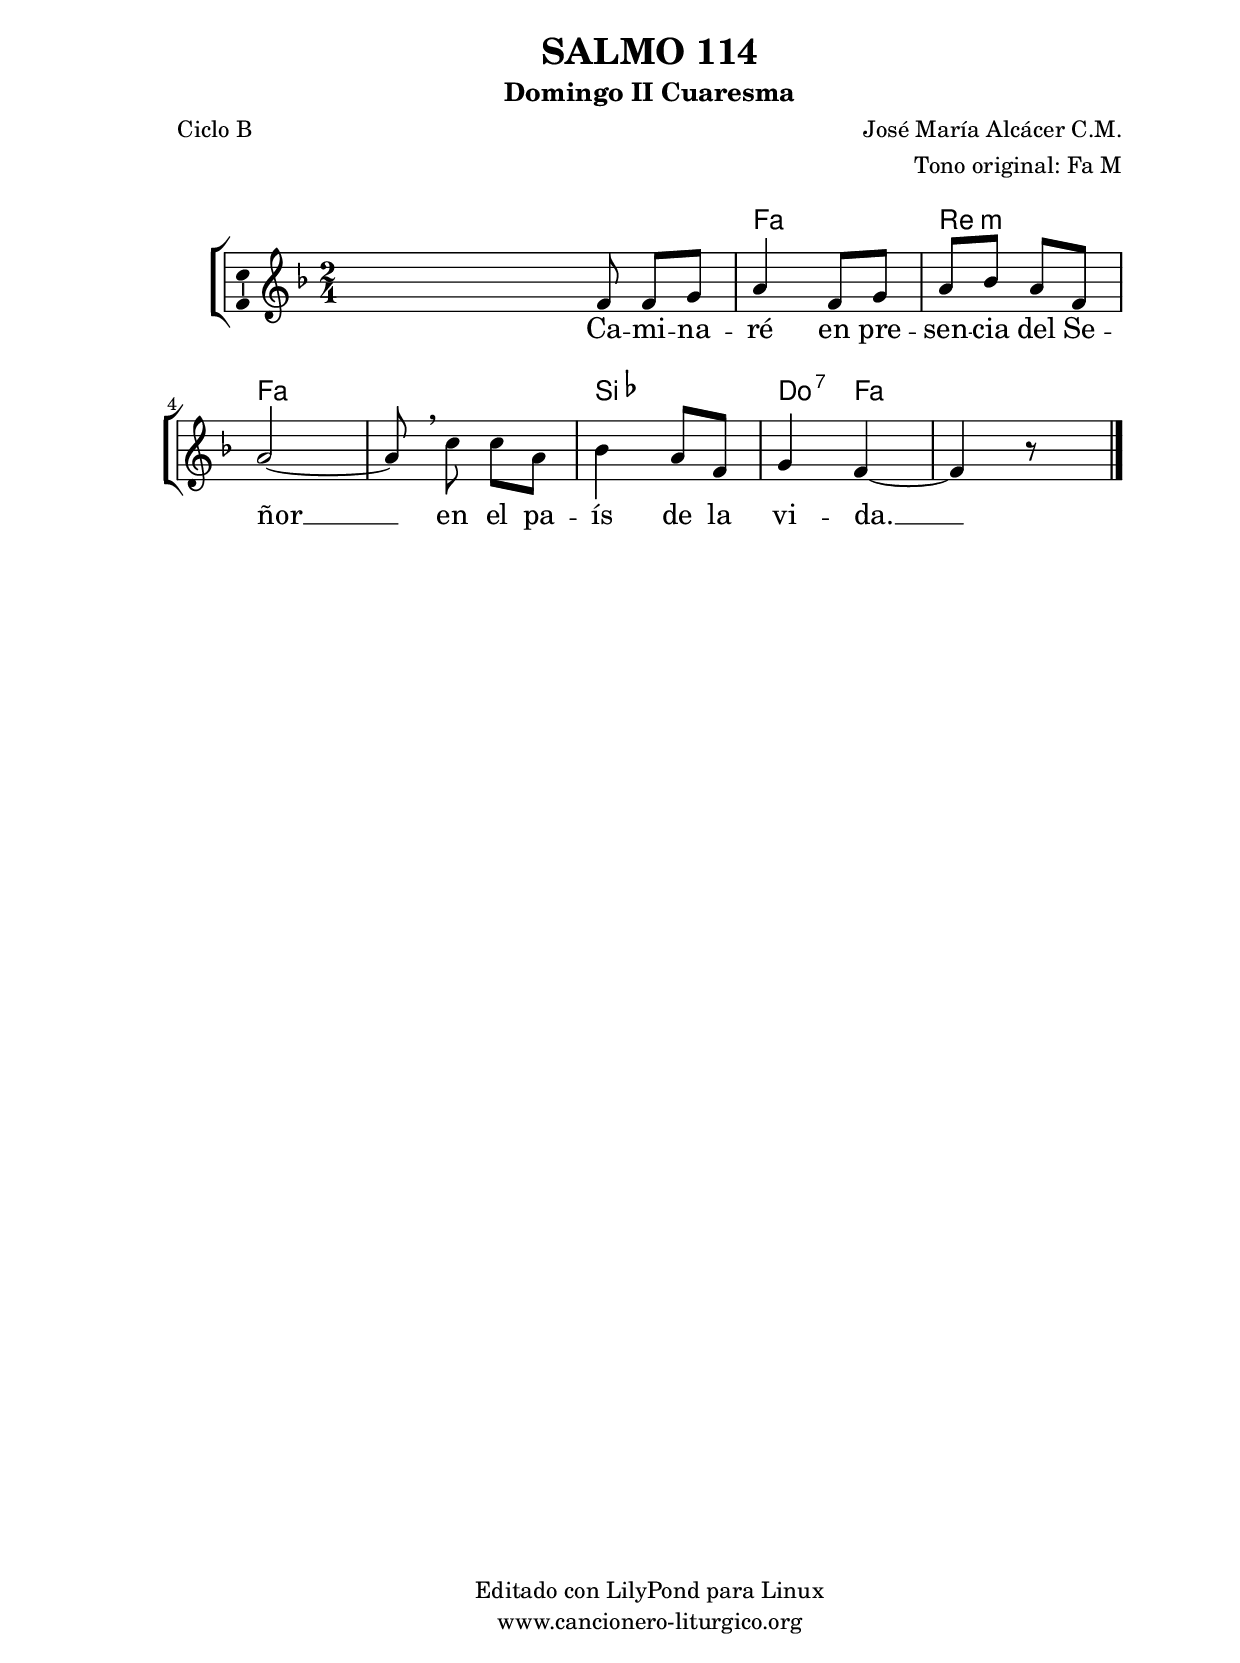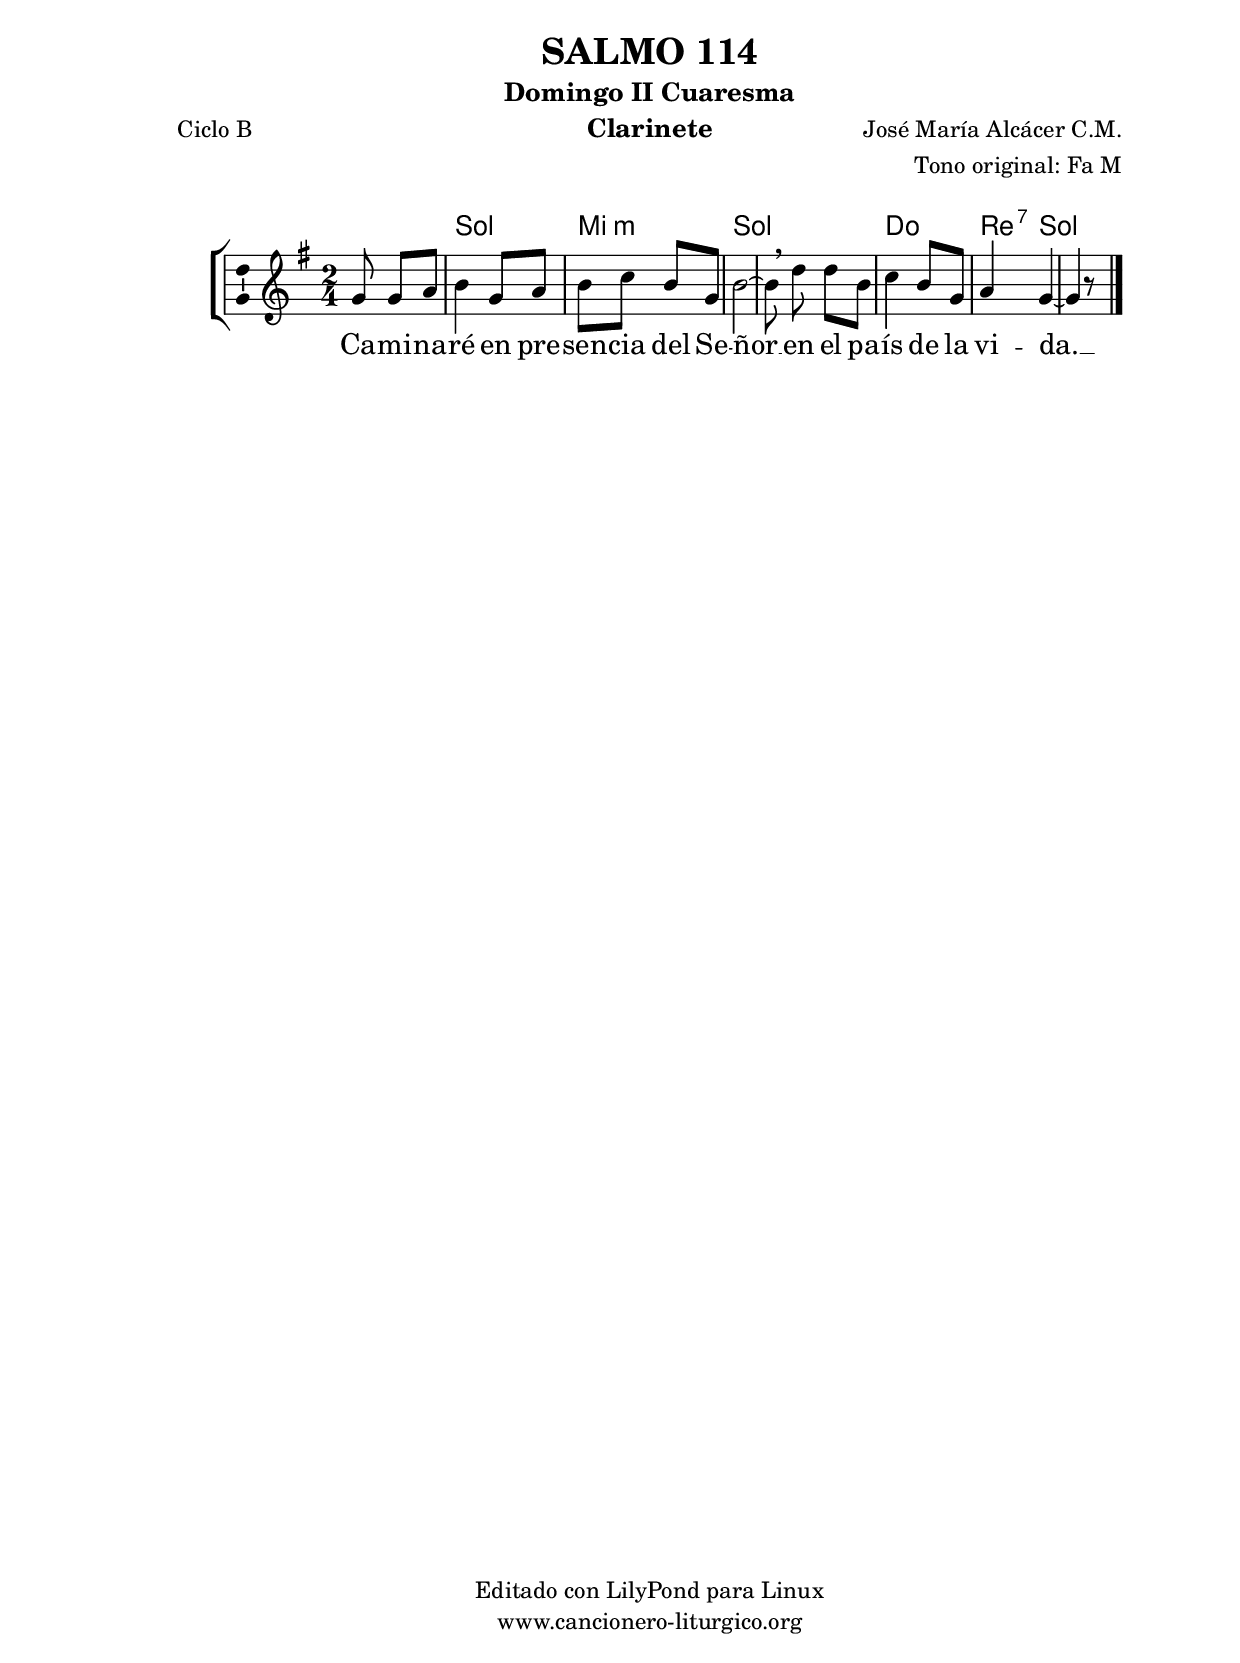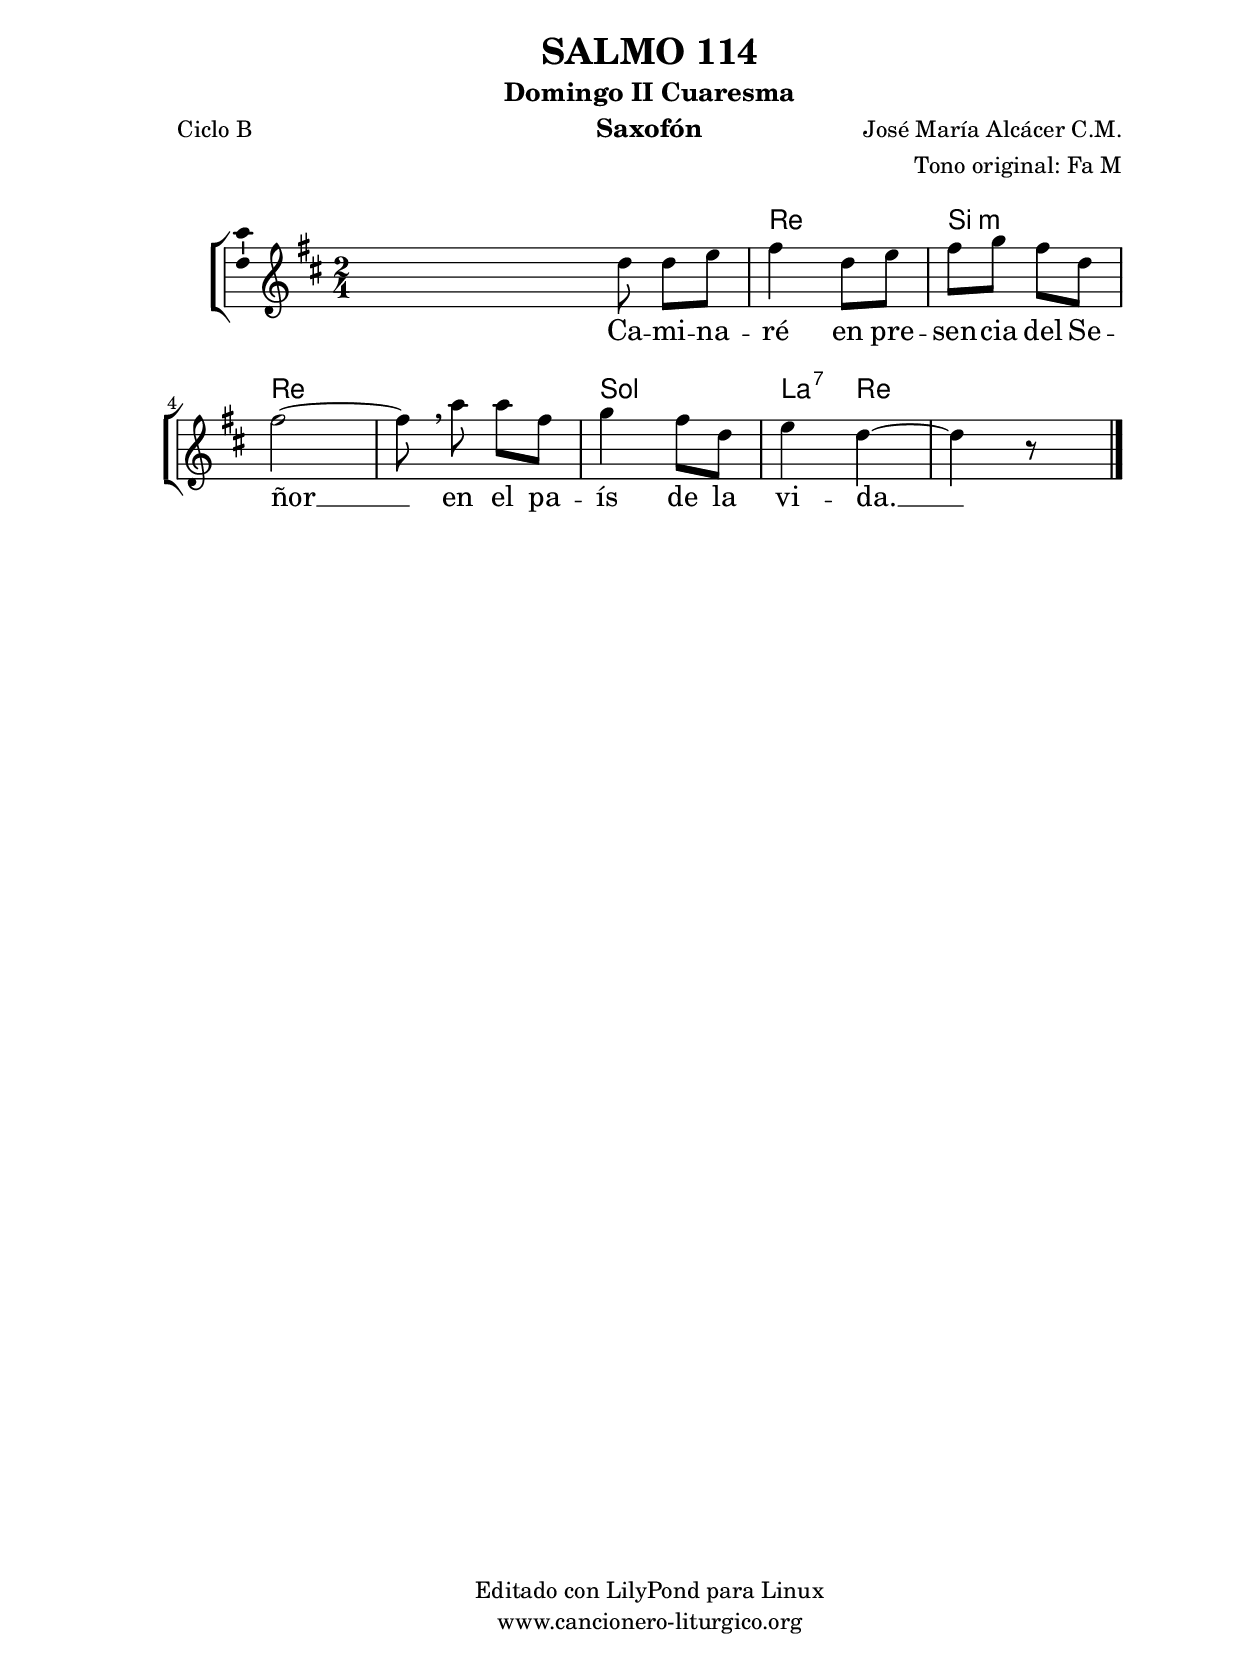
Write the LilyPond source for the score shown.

%
%para convertir .midi en .wav:
%timidity filename.midi -Ow -o finename.wav
%
%
%Para convertir de .wav a .mp3:
%lame -h -m j filename.wav
%
%
%para escuchar el midi:
%timidity nombrefichero.midi
%


%versión de lilypond para la que se ha escrito esta partitura:
\version "2.16.0"

	%Tamaño papel
	#(set-default-paper-size "a4")
	%Tamaño partitura
	#(set-global-staff-size 20)
	%No responde al pulsar sobre una nota
	#(ly:set-option 'point-and-click #f)

%parámetros del encabezamiento:
\header {
	title = "SALMO 114"
	subtitle = "Domingo II Cuaresma"
	composer = "José María Alcácer C.M."
	poet = "Ciclo B"
	meter = ""
	arranger = "Tono original: Fa M"
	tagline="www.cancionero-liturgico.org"
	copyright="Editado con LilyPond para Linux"
	}

%parámetros asociados al papel:
\paper  {
	oddHeaderMarkup = \markup {\fill-line { \on-the-fly #not-first-page \fromproperty #'header:title \on-the-fly #not-first-page \fromproperty #'header:composer }}
	evenHeaderMarkup = \markup {\fill-line { \fromproperty #'header:composer \fromproperty #'header:title }}
	#(set-paper-size "a4")
	print-page-number = ##f
	first-page-number = 1
	print-first-page-number = ##f
%	head-separation = 3.0 \cm
	top-margin = 2.0 \cm
	bottom-margin = 0.5\cm
%%%	bottom-margin = -1.0\cm
	left-margin = 3.0 \cm
	line-width = 16.0 \cm 
	indent = 8\mm
	interscoreline = 2.\mm
	between-system-space = 15\mm
%	para que las partituras no llenen la hoja:
	ragged-bottom = ##t
%	idem para la última hoja:
	ragged-last-bottom = ##f
%	para que las partituras llenen el ancho del papel:
	ragged-last = ##f
	after-title-space = 2.5 \cm
%page-count=1
%system-count=2

	%Flexible Vertical Spacing
%	markup-markup-spacing =
%	#'((basic-distance . 15) (minimum-distance . 15) (padding . 3))
	markup-system-spacing =
	#'((basic-distance . 15) (minimum-distance . 15) (padding . 3))
	system-system-spacing =
	#'((basic-distance . 15) (minimum-distance . 15) (padding . 3))
	score-system-spacing =
	#'((basic-distance . 15) (minimum-distance . 15) (padding . 5))
%	top-system-spacing = % header
%	#'((basic-distance . 8) (minimum-distance . 0) (padding . 3))
%	top-markup-spacing =
%	#'((basic-distance . 20) (minimum-distance . 20) (padding . 3))
	last-bottom-spacing = % footer
	#'((basic-distance . 5) (minimum-distance . 5) (padding . 3))
%	score-markup-spacing =
%	#'((basic-distance . 16) (minimum-distance . 13) (padding . 3))

	}


%parámetros que afectan a toda la partitura:
global =  {
	%clave de sol (G):
	\clef G
	%armadura:
%	\transpose f g
	\key f \major
	\tempo 4=80
	\set Score.tempoHideNote = ##t
	}


acordes = {
	\italianChords
	\chordmode {
%	\transpose f g
{

s2 f2 d:m f s bes c4:7 f s2

	}
	}
}

melodia = 
%	\transpose f g
{
	\relative c'{
	\time 2/4

s8 f8 f g
a4 f8 g
a8 bes a f
a2~
a8 \noBeam \breathe c c a
bes4 a8 f
g4 f~
f4 r8 s8

	\bar "|."
	}
	}


texto = \lyricmode {
Ca -- mi -- na -- ré en pre -- sen -- cia del Se -- ñor __ en el pa -- ís de la vi -- da. __
	}


acordesStaff = \context ChordNames = acordesStaff <<
	\set chordChanges = ##t
	\acordes
	>>


vozStaff = \context Voice = vozStaff
\with {\consists "Ambitus_engraver"}
<<
%	\set Staff.instrumentName = ""
%	\set Staff.shortInstrumentName = ""
%	\set Staff.midiInstrument = #"clarinet"
%	\set Staff.midiInstrument = #"cello"
%	\set Staff.midiInstrument = #"flute"
	\set Staff.midiInstrument = #"electric guitar (jazz)"
%	\set Staff.midiInstrument = #"english horn"
%	\set Staff.midiInstrument = #"violin"
%	\set Staff.midiInstrument = #"glockenspiel"
	\set Staff.midiMinimumVolume = #0.7
	\set Staff.midiMaximumVolume = #0.9
	\global
	\melodia
	>>


textoStaff = \context Lyrics = textoStaff <<
	\lyricsto vozStaff \texto
	>>

\book {
	\score {
		\context ChoirStaff {
			\override StaffGroup.SystemStartBracket #'collapse-height = #1
			\override Score.SystemStartBar #'collapse-height = #1
			<<
			\acordesStaff
			\vozStaff
			\textoStaff
			>>
			}
		\layout {
	    		\context {
				\Lyrics
				\override LyricText #'font-size = #2
				}
	   		 \context {
				\Score
				%fontSize = #3
				\override StaffSymbol #'staff-space = #(magstep +3)
				%\override Beam #'thickness = #0.55
				%\override SpacingSpanner #'spacing-increment = #1.0
				%\override Slur #'height-limit = #1.5
				}
			}
		}
	\score {
		\unfoldRepeats
		\context ChoirStaff {
			<<
			\acordesStaff
			\vozStaff
			>>
			}
		\midi {
	  		\context {
	  			\Score
				tempoWholesPerMinute = #(ly:make-moment 70 4)
				}
			}
		}
	}

%Partitura para clarinete
#(define output-suffix "C")
\book {
	\header{
		instrument = "Clarinete"
		}
	\score {
		\context ChoirStaff {
			\override StaffGroup.SystemStartBracket #'collapse-height = #1
			\override Score.SystemStartBar #'collapse-height = #1
\transpose c d
			<<
			\acordesStaff
			\vozStaff
			\textoStaff
			>>
			}
		\layout {
	    		\context {
				\Lyrics
				\override LyricText #'font-size = #2
				}
	   		 \context {
				\Score
				%fontSize = #3
				\override StaffSymbol #'staff-space = #(magstep +3)
				%\override Beam #'thickness = #0.55
				%\override SpacingSpanner #'spacing-increment = #1.0
				%\override Slur #'height-limit = #1.5
				}
			}
		}
	}

%Partitura para saxofón
#(define output-suffix "S")
\book {
	\header{
		instrument = "Saxofón"
		}
	\score {
		\context ChoirStaff {
			\override StaffGroup.SystemStartBracket #'collapse-height = #1
			\override Score.SystemStartBar #'collapse-height = #1
\transpose c a
			<<
			\acordesStaff
			\vozStaff
			\textoStaff
			>>
			}
		\layout {
	    		\context {
				\Lyrics
				\override LyricText #'font-size = #2
				}
	   		 \context {
				\Score
				%fontSize = #3
				\override StaffSymbol #'staff-space = #(magstep +3)
				%\override Beam #'thickness = #0.55
				%\override SpacingSpanner #'spacing-increment = #1.0
				%\override Slur #'height-limit = #1.5
				}
			}
		}
	}

